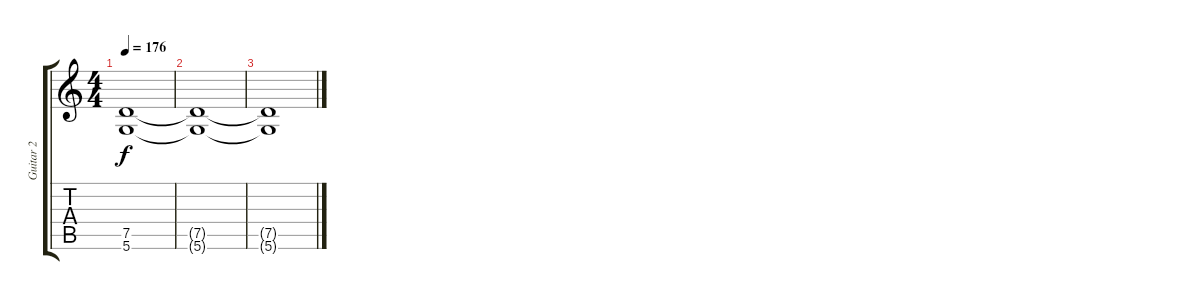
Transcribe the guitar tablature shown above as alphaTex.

\track ("Guitar 2" "Guitar 2") {instrument overdrivenguitar}
\staff {score tabs}
\tuning (D4 A3 F3 C3 G2 D2) {hide}
\ts (4 4)
\tempo 176
\clef g2
\ks c
(7.5{t} 5.6{t}).1{dy f} |
(7.5{t} 5.6{t}).1 |
(7.5{t} 5.6{t}).1
